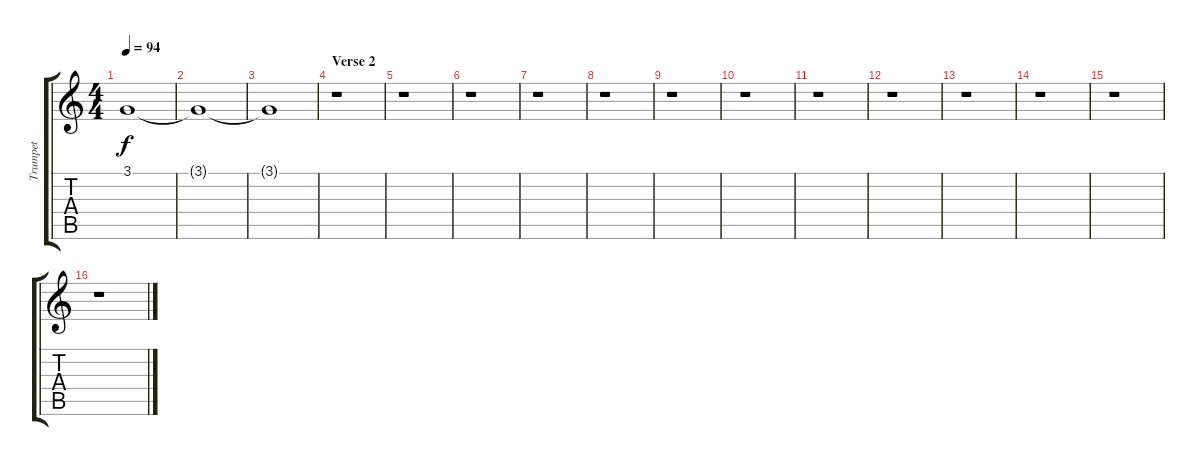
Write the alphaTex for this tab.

\track ("Trumpet" "Trumpet") {instrument mutedtrumpet}
\staff {score tabs}
\tuning (E4 B3 G3 D3 A2 E2) {hide}
\ts (4 4)
\tempo 94
\clef g2
\ks c
3.1{t}.1{dy f} |
3.1{t}.1 |
3.1{t}.1 |
\section ("" "Verse 2")
r.1 |
r.1 |
r.1 |
r.1 |
r.1 |
r.1 |
r.1 |
r.1 |
r.1 |
r.1 |
r.1 |
r.1 |
r.1
